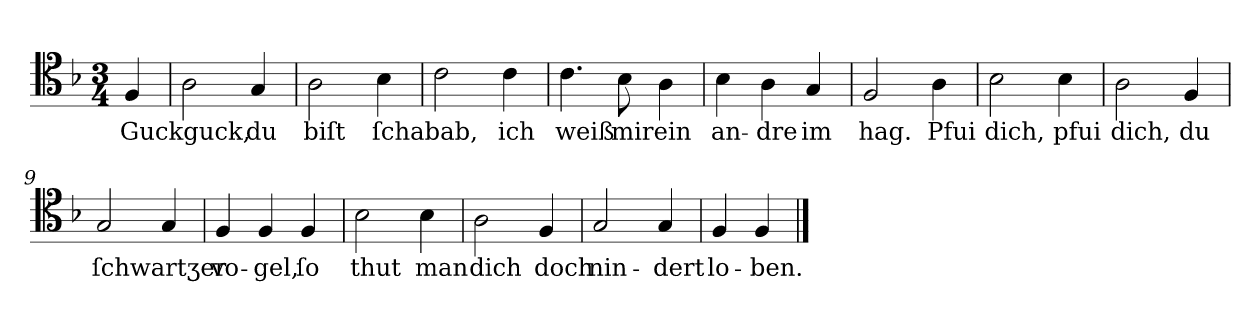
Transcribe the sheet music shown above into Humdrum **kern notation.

**kern	**text
*part1	*part1
*staff1	*staff1
*clefC4	*
*k[b-]	*
*F:	*
*M3/4	*
=	=
4F	Guckguck,
=1	=1
2A	.
4G	du
=2	=2
2A	biſt
4B-	ſchabab,
=3	=3
2c	.
4c	ich
=4	=4
4.c	weiß
8B-	mir
4A	ein
=5	=5
4B-	an-
4A	-dre
4G	im
=6	=6
2F	hag.
4A	Pfui
=7	=7
2B-	dich,
4B-	pfui
=8	=8
2A	dich,
4F	du
=9	=9
2G	ſchwartʒer
4G	.
=10	=10
4F	vo-
4F	-gel,
4F	ſo
=11	=11
2B-	thut
4B-	man
=12	=12
2A	dich
4F	doch
=13	=13
2G	nin-
4G	-dert
=14	=14
4F	lo-
4F	-ben.
==	==
*-	*-
